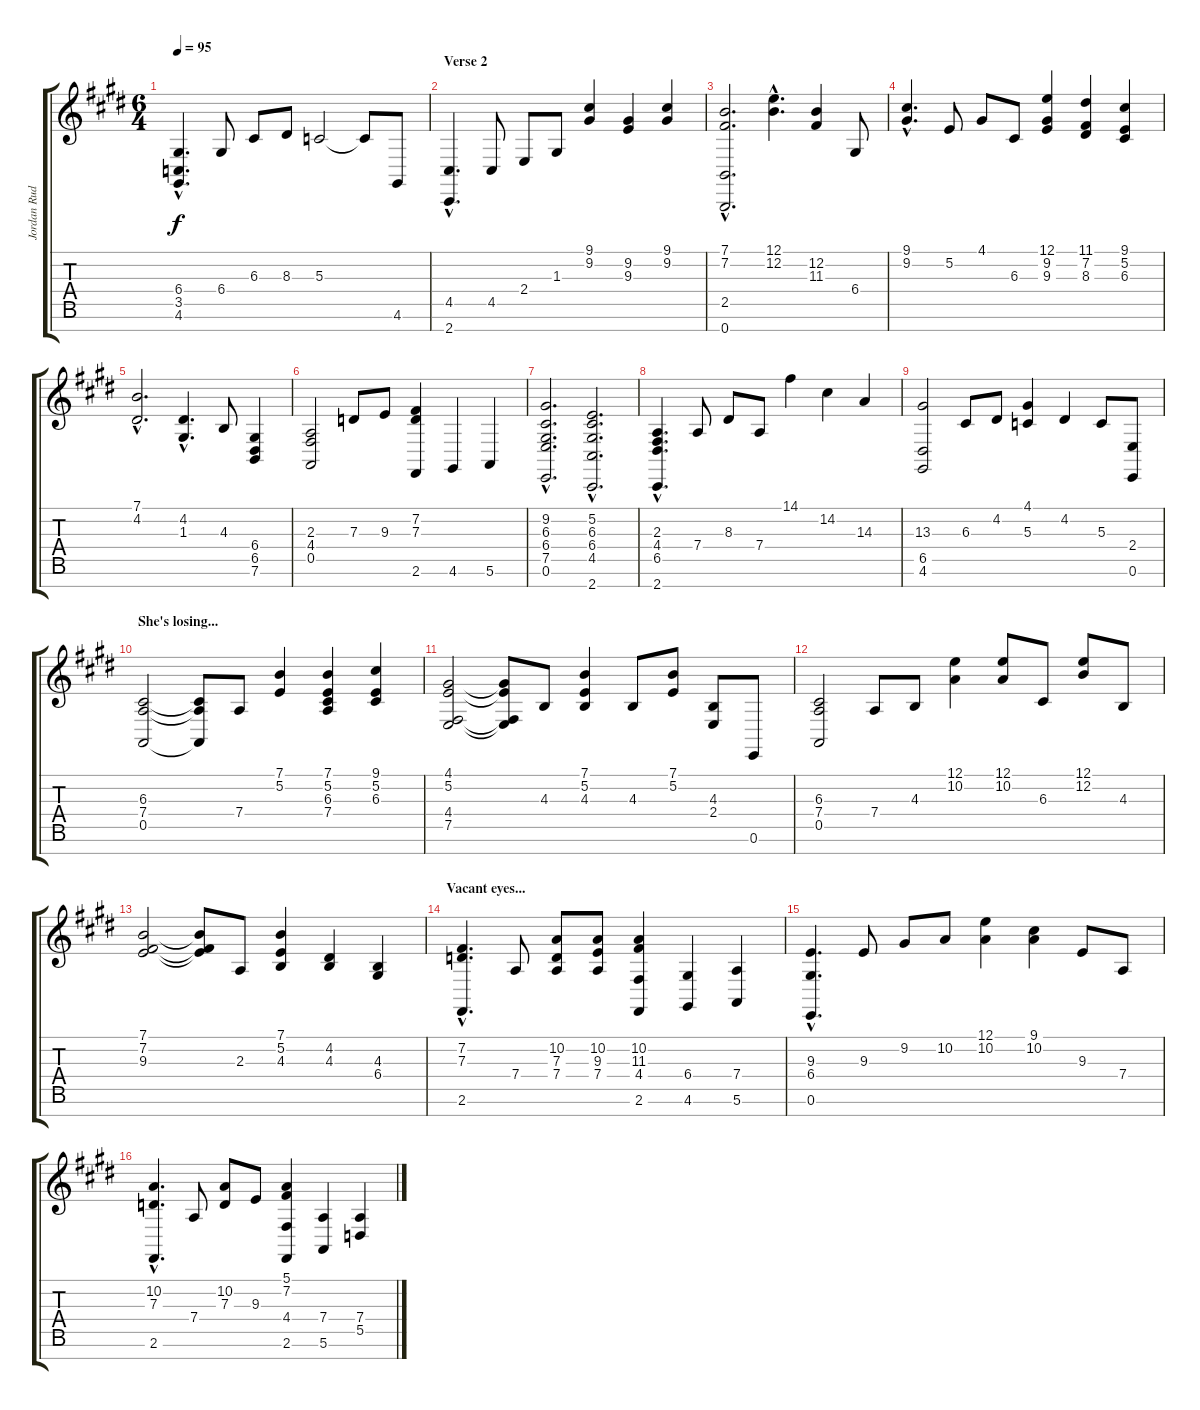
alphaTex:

\track ("Jordan Rudess" "Jordan Rud") {instrument acousticgrandpiano}
\staff {score tabs}
\tuning (E4 B3 G3 D3 A2 E2 B1) {hide}
\ts (6 4)
\tempo 95
\clef g2
\ks c#minor
(6.4{hac} 3.5{hac} 4.6{hac}).4{d dy f} 6.4.8 6.3.8 8.3.8 5.3.2 5.3{t}.8 4.6.8 |
\section ("" "Verse 2")
(4.5{hac} 2.7{hac}).4{d} 4.5.8 2.4.8 1.3.8 (9.1 9.2).4 (9.2 9.3).4 (9.1 9.2).4 |
(7.1{hac} 7.2{hac} 2.5{hac} 0.7{hac}).2{d} (12.1{hac} 12.2{hac}).4{d} (12.2 11.3).4 6.4.8 |
(9.1{hac} 9.2{hac}).4{d} 5.2.8 4.1.8 6.3.8 (12.1 9.2 9.3).4 (11.1 7.2 8.3).4 (9.1 5.2 6.3).4 |
(7.1{hac} 4.2{hac}).2{d} (4.2{hac} 1.3{hac}).4{d} 4.3.8 (6.4 6.5 7.6).4 |
(2.3 4.4 0.5).2 7.3.8 9.3.8 (7.2 7.3 2.6).4 4.6.4 5.6.4 |
(9.2{hac} 6.3{hac} 6.4{hac} 7.5{hac} 0.6{hac}).2{d} (5.2{hac} 6.3{hac} 6.4{hac} 4.5{hac} 2.7{hac}).2{d} |
(2.3{hac} 4.4{hac} 6.5{hac} 2.7{hac}).4{d} 7.4.8 8.3.8 7.4.8 14.1.4 14.2.4 14.3.4 |
(13.3 6.5 4.6).2 6.3.8 4.2.8 (4.1 5.3).4 4.2.4 5.3.8 (2.4 0.6).8 |
\section ("" "She's losing...")
(6.3 7.4 0.5).2 (6.3{t} 7.4{t} 0.5{t}).8 7.4.8 (7.1 5.2).4 (7.1 5.2 6.3 7.4).4 (9.1 5.2 6.3).4 |
(4.1 5.2 4.4 7.5).2 (4.1{t} 5.2{t} 4.4{t} 7.5{t}).8 4.3.8 (7.1 5.2 4.3).4 4.3.8 (7.1 5.2).8 (4.3 2.4).8 0.6.8 |
(6.3 7.4 0.5).2 7.4.8 4.3.8 (12.1 10.2).4 (12.1 10.2).8 6.3.8 (12.1 12.2).8 4.3.8 |
(7.1 7.2 9.3).2 (7.1{t} 7.2{t} 9.3{t}).8 2.3.8 (7.1 5.2 4.3).4 (4.2 4.3).4 (4.3 6.4).4 |
\section ("" "Vacant eyes...")
(7.2{hac} 7.3{hac} 2.6{hac}).4{d} 7.4.8 (10.2 7.3 7.4).8 (10.2 9.3 7.4).8 (10.2 11.3 4.4 2.6).4 (6.4 4.6).4 (7.4 5.6).4 |
(9.3{hac} 6.4{hac} 0.6{hac}).4{d} 9.3.8 9.2.8 10.2.8 (12.1 10.2).4 (9.1 10.2).4 9.3.8 7.4.8 |
(10.2{hac} 7.3{hac} 2.6{hac}).4{d} 7.4.8 (10.2 7.3).8 9.3.8 (5.1 7.2 4.4 2.6).4 (7.4 5.6).4 (7.4 5.5).4
